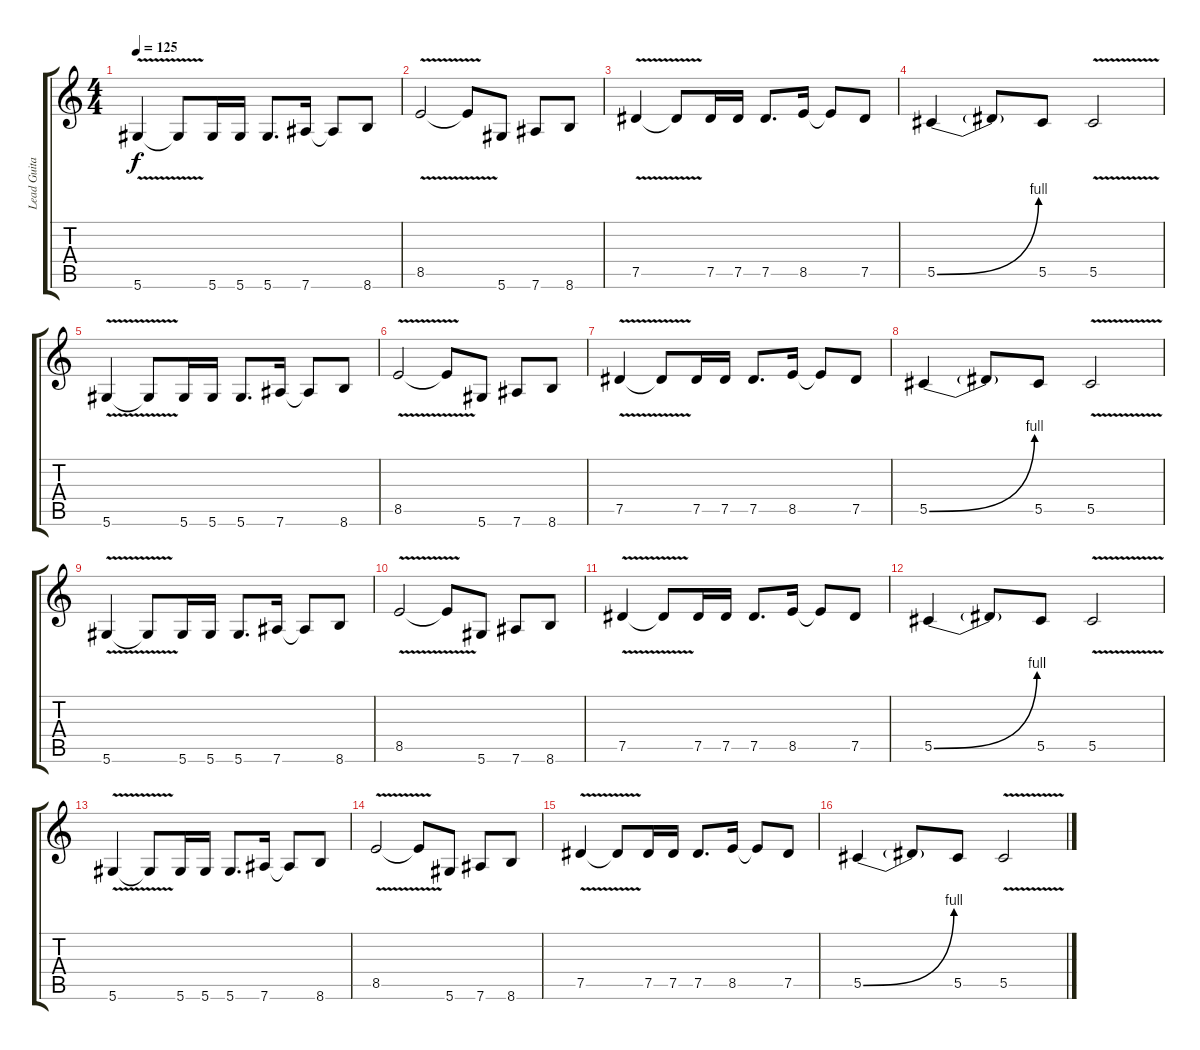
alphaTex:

\track ("Lead Guitar" "Lead Guita") {instrument distortionguitar}
\staff {score tabs}
\tuning (Eb4 Bb3 Gb3 Db3 Ab2 Eb2) {hide}
\ts (4 4)
\tempo 125
\clef g2
\ks c
5.6{v}.4{dy f} 5.6{t}.8 5.6.16 5.6.16 5.6.8{d} 7.6.16 7.6{t}.8 8.6.8 |
8.5{v}.2 8.5{t}.8 5.6.8 7.6.8 8.6.8 |
7.5{v}.4 7.5{t}.8 7.5.16 7.5.16 7.5.8{d} 8.5.16 8.5{t}.8 7.5.8 |
5.5{be (bend 0 0 60 4)}.4 5.5{t}.8 5.5.8 5.5{v}.2 |
5.6{v}.4 5.6{t}.8 5.6.16 5.6.16 5.6.8{d} 7.6.16 7.6{t}.8 8.6.8 |
8.5{v}.2 8.5{t}.8 5.6.8 7.6.8 8.6.8 |
7.5{v}.4 7.5{t}.8 7.5.16 7.5.16 7.5.8{d} 8.5.16 8.5{t}.8 7.5.8 |
5.5{be (bend 0 0 60 4)}.4 5.5{t}.8 5.5.8 5.5{v}.2 |
5.6{v}.4 5.6{t}.8 5.6.16 5.6.16 5.6.8{d} 7.6.16 7.6{t}.8 8.6.8 |
8.5{v}.2 8.5{t}.8 5.6.8 7.6.8 8.6.8 |
7.5{v}.4 7.5{t}.8 7.5.16 7.5.16 7.5.8{d} 8.5.16 8.5{t}.8 7.5.8 |
5.5{be (bend 0 0 60 4)}.4 5.5{t}.8 5.5.8 5.5{v}.2 |
5.6{v}.4 5.6{t}.8 5.6.16 5.6.16 5.6.8{d} 7.6.16 7.6{t}.8 8.6.8 |
8.5{v}.2 8.5{t}.8 5.6.8 7.6.8 8.6.8 |
7.5{v}.4 7.5{t}.8 7.5.16 7.5.16 7.5.8{d} 8.5.16 8.5{t}.8 7.5.8 |
5.5{be (bend 0 0 60 4)}.4 5.5{t}.8 5.5.8 5.5{v}.2
